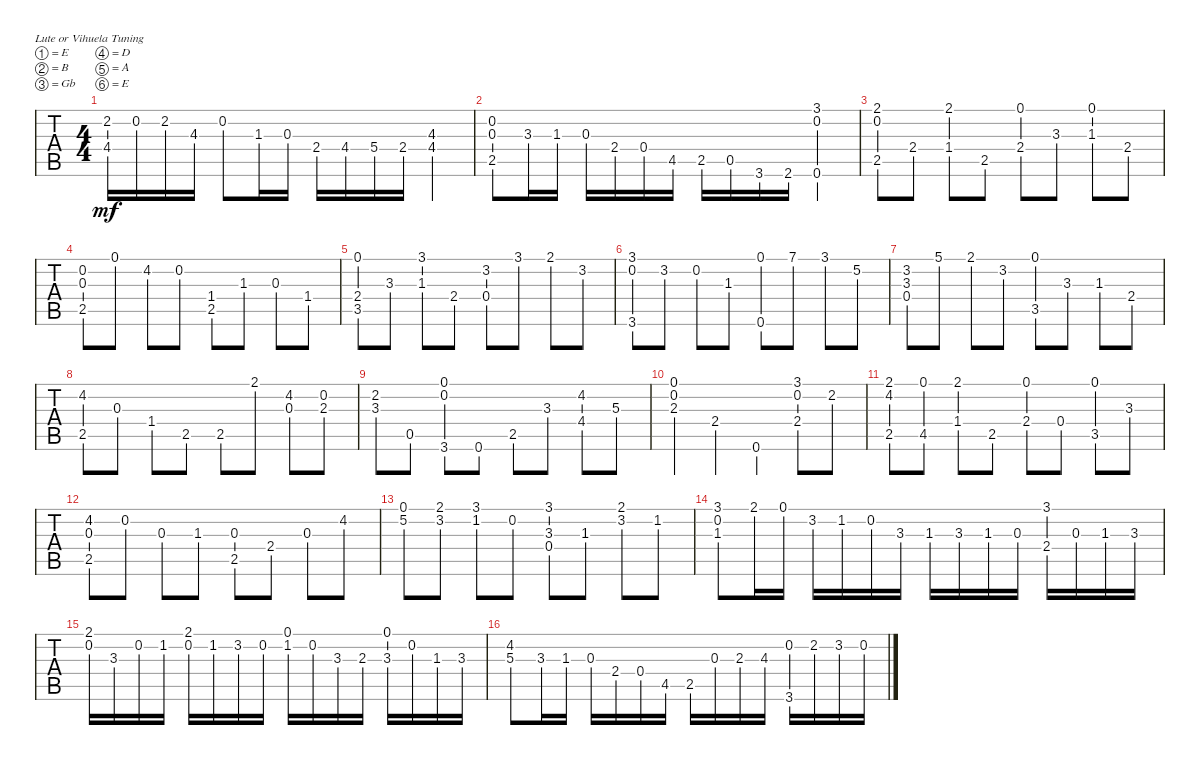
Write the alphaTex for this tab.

\bracketExtendMode groupsimilarinstruments
\singleTrackTrackNamePolicy hidden
\multiTrackTrackNamePolicy hidden
\firstSystemTrackNameOrientation horizontal
\otherSystemsTrackNameOrientation horizontal
\track ("Track 1" "Track 1") {instrument acousticguitarsteel}
\staff {tabs}
\tuning (E4 B3 Gb3 D3 A2 E2)
\ts (4 4)
\tempo (120 hide)
\clef g2
\ks c
(2.2 4.4).16{dy mf} 0.2.16 2.2.16 4.3.16 0.2.8 1.3.16 0.3.16 2.4.16 4.4.16 5.4.16 2.4.16 (4.3 4.4).4 |
(0.2 0.3 2.5).8 3.3.16 1.3.16 0.3.16 2.4.16 0.4.16 4.5.16 2.5.16 0.5.16 3.6.16 2.6.16 (3.1 0.2 0.6).4 |
(2.1 0.2 2.5).8 2.4.8 (2.1 1.4).8 2.5.8 (0.1 2.4).8 3.3.8 (0.1 1.3).8 2.4.8 |
(0.2 0.3 2.5).8 0.1.8 4.2.8 0.2.8 (1.4 2.5).8 1.3.8 0.3.8 1.4.8 |
(0.1 2.4 3.5).8 3.3.8 (3.1 1.3).8 2.4.8 (3.2 0.4).8 3.1.8 2.1.8 3.2.8 |
(3.1 0.2 3.6).8 3.2.8 0.2.8 1.3.8 (0.1 0.6).8 7.1.8 3.1.8 5.2.8 |
(3.2 3.3 0.4).8 5.1.8 2.1.8 3.2.8 (0.1 3.5).8 3.3.8 1.3.8 2.4.8 |
(4.2 2.5).8 0.3.8 1.4.8 2.5.8 2.5.8 2.1.8 (4.2 0.3).8 (0.2 2.3).8 |
(2.2 3.3).8 0.5.8 (0.1 0.2 3.6).8 0.6.8 2.5.8 3.3.8 (4.2 4.4).8 5.3.8 |
(0.1 0.2 2.3).4 2.4.4 0.6.4 (3.1 0.2 2.4).8 2.2.8 |
(2.1 4.2 2.5).8 (0.1 4.5).8 (2.1 1.4).8 2.5.8 (0.1 2.4).8 0.4.8 (0.1 3.5).8 3.3.8 |
(4.2 0.3 2.5).8 0.2.8 0.3.8 1.3.8 (0.3 2.5).8 2.4.8 0.3.8 4.2.8 |
(0.1 5.2).8 (2.1 3.2).8 (3.1 1.2).8 0.2.8 (3.1 3.3 0.4).8 1.3.8 (2.1 3.2).8 1.2.8 |
(3.1 0.2 1.3).8 2.1.16 0.1.16 3.2.16 1.2.16 0.2.16 3.3.16 1.3.16 3.3.16 1.3.16 0.3.16 (3.1 2.4).16 0.3.16 1.3.16 3.3.16 |
(2.1 0.2).16 3.3.16 0.2.16 1.2.16 (2.1 0.2).16 1.2.16 3.2.16 0.2.16 (0.1 1.2).16 0.2.16 3.3.16 2.3.16 (0.1 3.3).16 0.2.16 1.3.16 3.3.16 |
(4.2 5.3).8 3.3.16 1.3.16 0.3.16 2.4.16 0.4.16 4.5.16 2.5.16 0.3.16 2.3.16 4.3.16 (0.2 3.6).16 2.2.16 3.2.16 0.2.16
